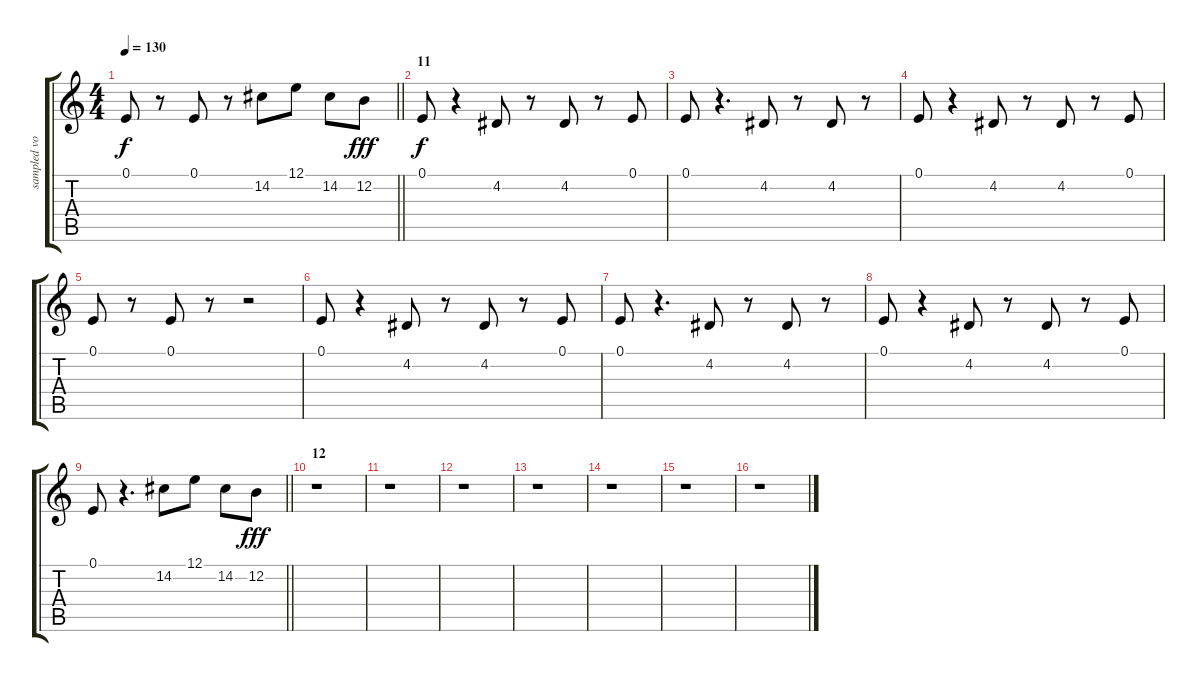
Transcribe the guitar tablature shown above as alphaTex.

\track ("sampled voice" "sampled vo") {instrument bassoon}
\staff {score tabs}
\tuning (E4 B3 G3 D3 A2 E2) {hide}
\ts (4 4)
\tempo 130
\clef g2
\barLineRight lightlight
\ks c
0.1.8{dy f} r.8 0.1.8 r.8 14.2.8{instrument recorder} 12.1.8 14.2.8 12.2.8{dy fff} |
\section ("" "11")
0.1.8{dy f instrument bassoon} r.4 4.2.8 r.8 4.2.8 r.8 0.1.8 |
0.1.8 r.4{d} 4.2.8 r.8 4.2.8 r.8 |
0.1.8 r.4 4.2.8 r.8 4.2.8 r.8 0.1.8 |
0.1.8 r.8 0.1.8 r.8 r.2 |
0.1.8{instrument bassoon} r.4 4.2.8 r.8 4.2.8 r.8 0.1.8 |
0.1.8 r.4{d} 4.2.8 r.8 4.2.8 r.8 |
0.1.8 r.4 4.2.8 r.8 4.2.8 r.8 0.1.8 |
\barLineRight lightlight
0.1.8 r.4{d} 14.2.8{instrument recorder} 12.1.8 14.2.8 12.2.8{dy fff} |
\section ("" "12")
r.1 |
r.1 |
r.1 |
r.1 |
r.1 |
r.1 |
r.1
